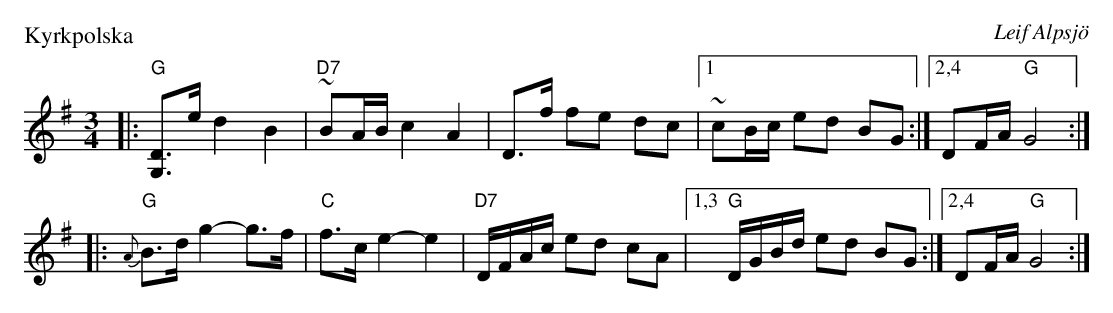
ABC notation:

X:1
P: Kyrkpolska
O: Leif Alpsj\"o
M: 3/4
L: 1/16
K: G
|: "G"[D3G,3]e d4 B4 | "D7"~B2AB c4 A4 \
| D3f f2e2 d2c2 |1 ~c2Bc e2d2 B2G2 :|2,4 D2FA "G"G8 :|
|: "G"{A}B3d g4- g3f | "C"f3c e4- e4 \
| "D7"DFAc e2d2 c2A2 |1,3 "G"DGBd e2d2 B2G2 :|2,4 D2FA "G"G8 :|
